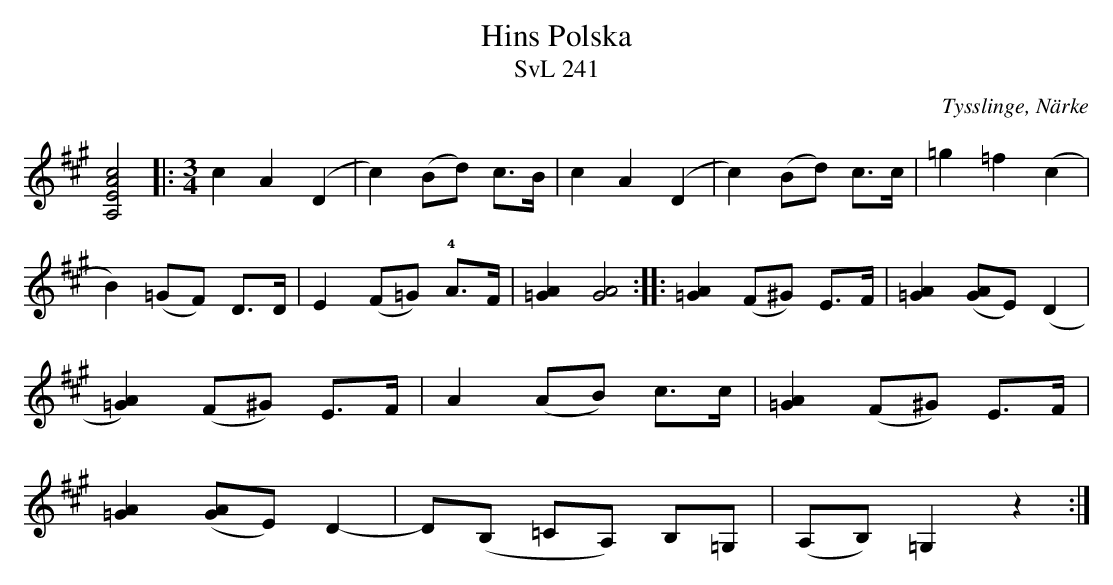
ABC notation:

X:1
T:Hins Polska
T:SvL 241
M:none
L:1/8
O:Tysslinge, Närke
K:A
[A,4E4A4c4]  |: [M:3/4]c2 A2 (D2 | c2) (Bd) c>B | c2 A2 (D2 | c2) (Bd) c>c | =g2 =f2 (c2 |
B2) (=GF) D>D | E2 (F=G) !4!A>F | [=G2A2] [G4A4]  :: [=G2A2] (F^G) E>F | [=G2A2] ([GA]E) (D2 |
[=G2A2]) (F^G) E>F | A2 (AB) c>c | [=G2A2] (F^G) E>F |
[=G2A2] ([GA]E) D2- | D(B, =CA,) B,=G, | (A,B,) =G,2 z2 :|
